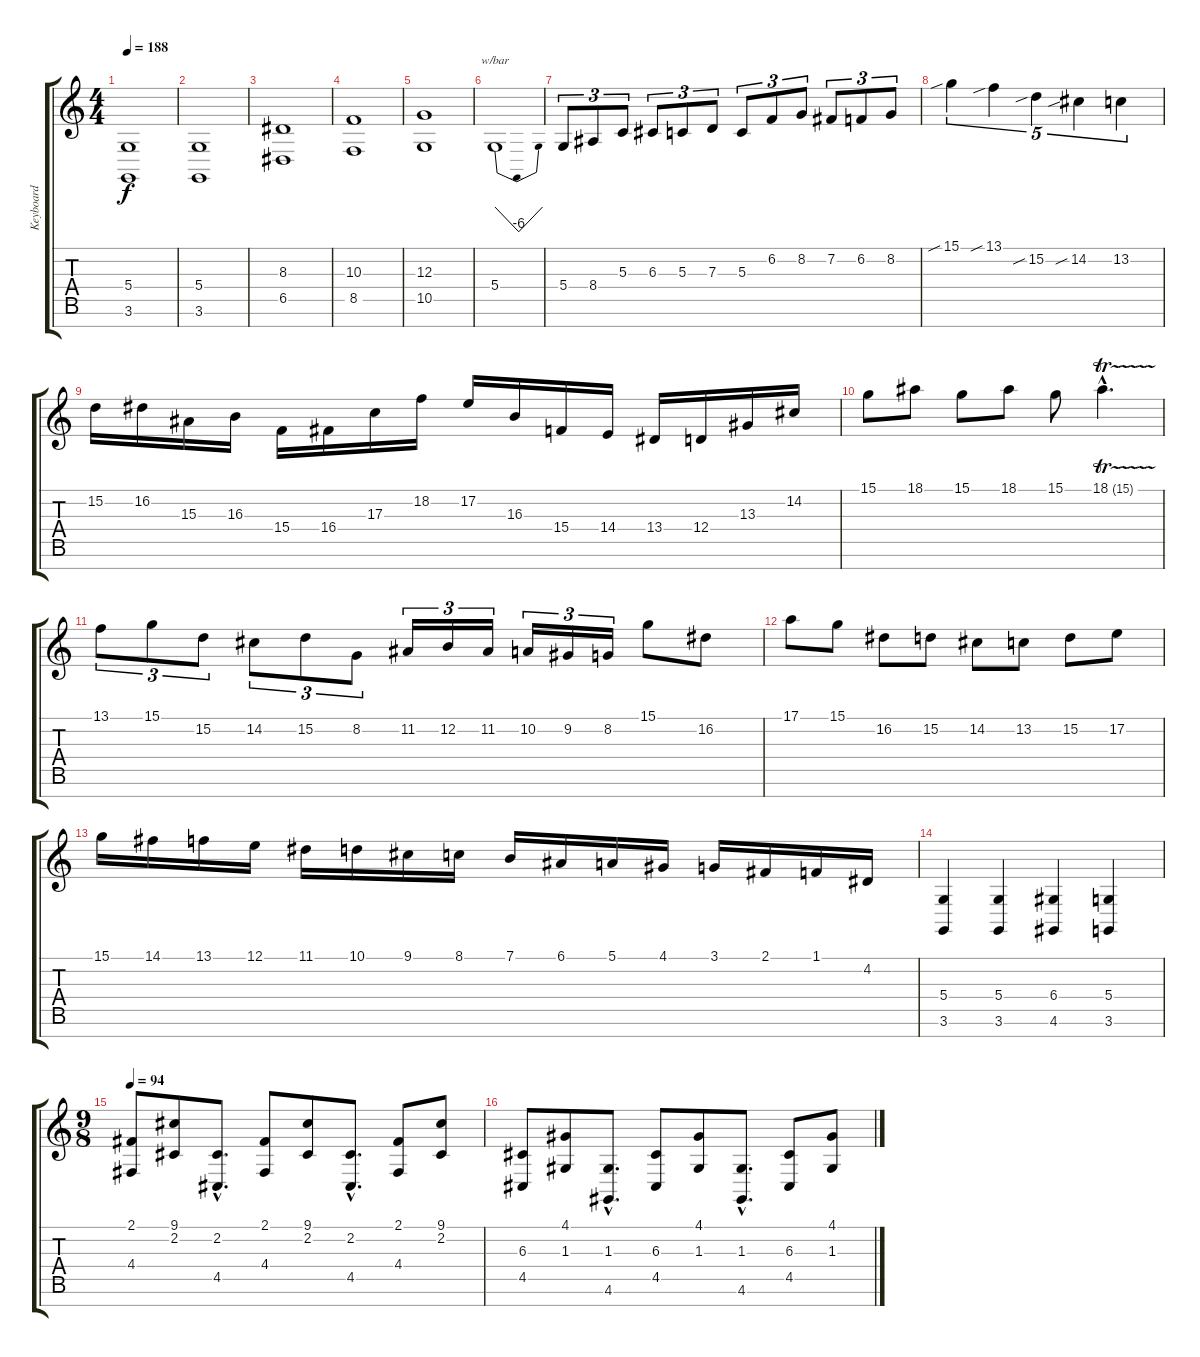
\track ("Keyboard" "Keyboard") {instrument brightacousticpiano}
\staff {score tabs}
\tuning (E4 B3 G3 D3 A2 E2 B1) {hide}
\ts (4 4)
\tempo 188
\clef g2
\ks c
(5.4 3.6).1{dy f} |
(5.4 3.6).1 |
(8.3 6.5).1 |
(10.3 8.5).1 |
(12.3 10.5).1 |
5.4.1{tbe (dip default 0 0 30 -24 60 0) volume 16} |
5.4.8{tu (3 2)} 8.4.8{tu (3 2)} 5.3.8{tu (3 2)} 6.3.8{tu (3 2)} 5.3.8{tu (3 2)} 7.3.8{tu (3 2)} 5.3.8{tu (3 2)} 6.2.8{tu (3 2)} 8.2.8{tu (3 2)} 7.2.8{tu (3 2)} 6.2.8{tu (3 2)} 8.2.8{tu (3 2)} |
15.1{sib}.4{tu (5 4)} 13.1{sib}.4{tu (5 4)} 15.2{sib}.4{tu (5 4)} 14.2{sib}.4{tu (5 4)} 13.2.4{tu (5 4)} |
15.2.16 16.2.16 15.3.16 16.3.16 15.4.16 16.4.16 17.3.16 18.2.16 17.2.16 16.3.16 15.4.16 14.4.16 13.4.16 12.4.16 13.3.16 14.2.16 |
15.1.8 18.1.8 15.1.8 18.1.8 15.1.8 18.1{tr (15 16) hac}.4{d} |
13.1.8{tu (3 2)} 15.1.8{tu (3 2)} 15.2.8{tu (3 2)} 14.2.8{tu (3 2)} 15.2.8{tu (3 2)} 8.2.8{tu (3 2)} 11.2.16{tu (3 2)} 12.2.16{tu (3 2)} 11.2.16{tu (3 2)} 10.2.16{tu (3 2)} 9.2.16{tu (3 2)} 8.2.16{tu (3 2)} 15.1.8 16.2.8 |
17.1.8 15.1.8 16.2.8 15.2.8 14.2.8 13.2.8 15.2.8 17.2.8 |
15.1.16 14.1.16 13.1.16 12.1.16 11.1.16 10.1.16 9.1.16 8.1.16 7.1.16 6.1.16 5.1.16 4.1.16 3.1.16 2.1.16 1.1.16 4.2.16 |
(5.4 3.6).4{volume 12} (5.4 3.6).4 (6.4 4.6).4 (5.4 3.6).4 |
\ts (9 8)
\tempo 94
(2.1 4.4).8{volume 16 instrument brightacousticpiano} (9.1 2.2).8 (2.2{hac} 4.5{hac}).8{d} (2.1 4.4).8 (9.1 2.2).8 (2.2{hac} 4.5{hac}).8{d} (2.1 4.4).8 (9.1 2.2).8 |
(6.3 4.5).8 (4.1 1.3).8 (1.3{hac} 4.6{hac}).8{d} (6.3 4.5).8 (4.1 1.3).8 (1.3{hac} 4.6{hac}).8{d} (6.3 4.5).8 (4.1 1.3).8
